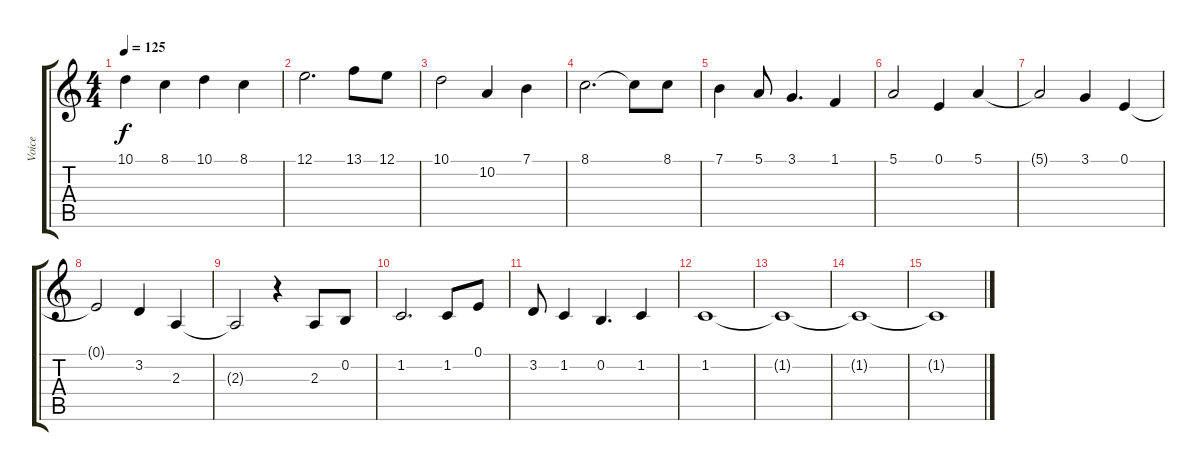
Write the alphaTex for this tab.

\track ("Voice" "Voice") {instrument altosax}
\staff {score tabs}
\tuning (E4 B3 G3 D3 A2 E2) {hide}
\ts (4 4)
\tempo 125
\clef g2
\ks c
10.1.4{dy f} 8.1.4 10.1.4 8.1.4 |
12.1.2{d} 13.1.8 12.1.8 |
10.1.2 10.2.4 7.1.4 |
8.1.2{d} 8.1{t}.8 8.1.8 |
7.1.4 5.1.8 3.1.4{d} 1.1.4 |
5.1.2 0.1.4 5.1.4 |
5.1{t}.2 3.1.4 0.1.4 |
0.1{t}.2 3.2.4 2.3.4 |
2.3{t}.2 r.4 2.3.8 0.2.8 |
1.2.2{d} 1.2.8 0.1.8 |
3.2.8 1.2.4 0.2.4{d} 1.2.4 |
1.2.1 |
1.2{t}.1 |
1.2{t}.1 |
1.2{t}.1
